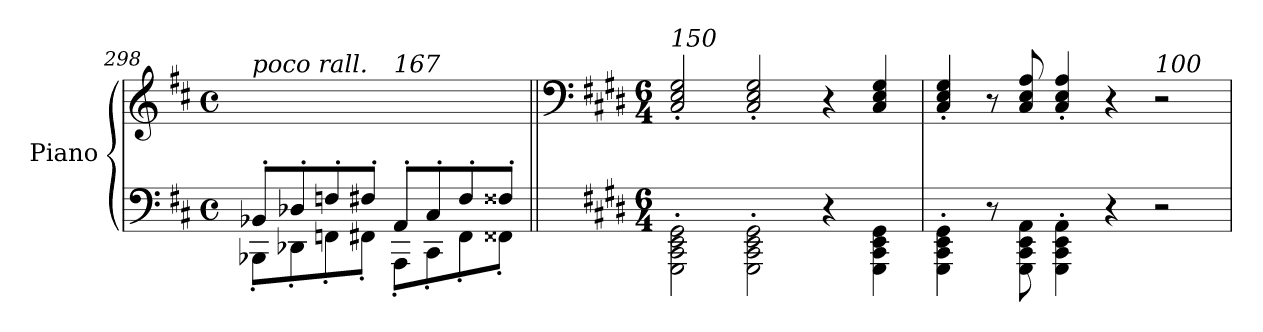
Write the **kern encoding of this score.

**kern	**kern	**dynam
*part1	*part1	*part1
*staff2	*staff1	*staff1/2
*I"Piano	*	*
*I'Pno	*	*
*clefF4	*clefG2	*
*k[f#c#]	*k[f#c#]	*
*M4/4	*M4/4	*
*met(c)	*met(c)	*
=298	=298	=298
*^	*	*
!	!	!LO:TX:a:i:t=poco rall.	!
8BB-X'/L	8BBB-X'\L	2ryy	.
8D-X'/	8DD-X'\	.	.
8Fn'/	8FFn'\	.	.
8F#X'/J	8FF#X'\J	.	.
!	!	!LO:TX:a:i:t=167	!
8AA'/L	8AAA'\L	2ryy	.
8C#'/	8CC#'\	.	.
8F#'/	8FF#'\	.	.
8F##X'/J	8FF##X'\J	.	.
*v	*v	*	*
!!LO:PB:g=z
=299||	=299||	=299||
*	*clefF4	*
*k[f#c#g#d#]	*k[f#c#g#d#]	*
*M6/4	*M6/4	*
*^	*	*
!	!	!LO:TX:a:i:t=150	!
!	!	!	!LO:DY:b
!	!	!	!LO:DY:n=1:b
*v	*v	*	*
2GGG#\' 2CC#\' 2EE\' 2GG#\'	2C#/' 2E/' 2G#/'	fff other-dynamics
2GGG#\' 2CC#\' 2EE\' 2GG#\'	2C#/' 2E/' 2G#/'	.
4r	4r	.
4GGG#\ 4CC#\ 4EE\ 4GG#\	4C#/ 4E/ 4G#/	.
=300	=300	=300
4GGG#\' 4CC#\' 4EE\' 4GG#\'	4C#/' 4E/' 4G#/'	.
8r	8r	.
8GGG#\ 8CC#\ 8EE\ 8AA\	8C#/ 8E/ 8A/	.
4GGG#\' 4CC#\' 4EE\' 4AA\'	4C#/' 4E/' 4A/'	.
4r	4r	.
!	!LO:TX:a:i:t=100	!
2r	2r	.
=	=	=
*-	*-	*-
